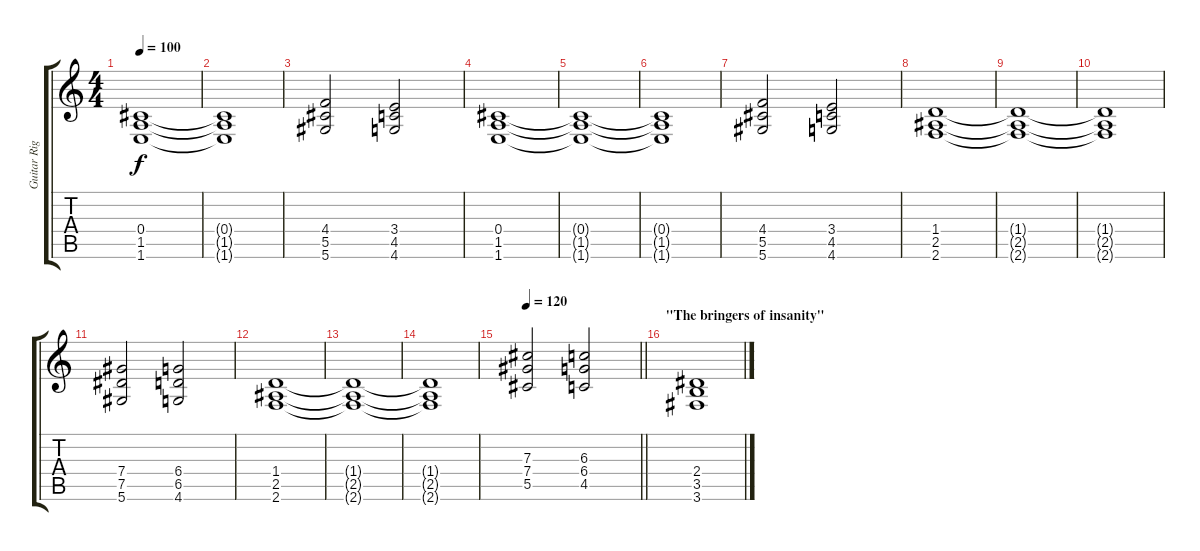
\track ("Guitar Right" "Guitar Rig") {instrument distortionguitar}
\staff {score tabs}
\tuning (Eb4 Bb3 Gb3 Db3 Ab2 Eb2) {hide}
\ts (4 4)
\tempo 100
\clef g2
\ks c
(0.4{t} 1.5{t} 1.6{t}).1{dy f} |
(0.4{t} 1.5{t} 1.6{t}).1 |
(4.4 5.5 5.6).2 (3.4 4.5 4.6).2 |
(0.4 1.5 1.6).1 |
(0.4{t} 1.5{t} 1.6{t}).1 |
(0.4{t} 1.5{t} 1.6{t}).1 |
(4.4 5.5 5.6).2 (3.4 4.5 4.6).2 |
(1.4 2.5 2.6).1 |
(1.4{t} 2.5{t} 2.6{t}).1 |
(1.4{t} 2.5{t} 2.6{t}).1 |
(7.4 7.5 5.6).2 (6.4 6.5 4.6).2 |
(1.4 2.5 2.6).1 |
(1.4{t} 2.5{t} 2.6{t}).1 |
(1.4{t} 2.5{t} 2.6{t}).1 |
\tempo 120
\barLineRight lightlight
(7.3 7.4 5.5).2 (6.3 6.4 4.5).2 |
\section ("" "\"The bringers of insanity\"")
(2.4 3.5 3.6).1
